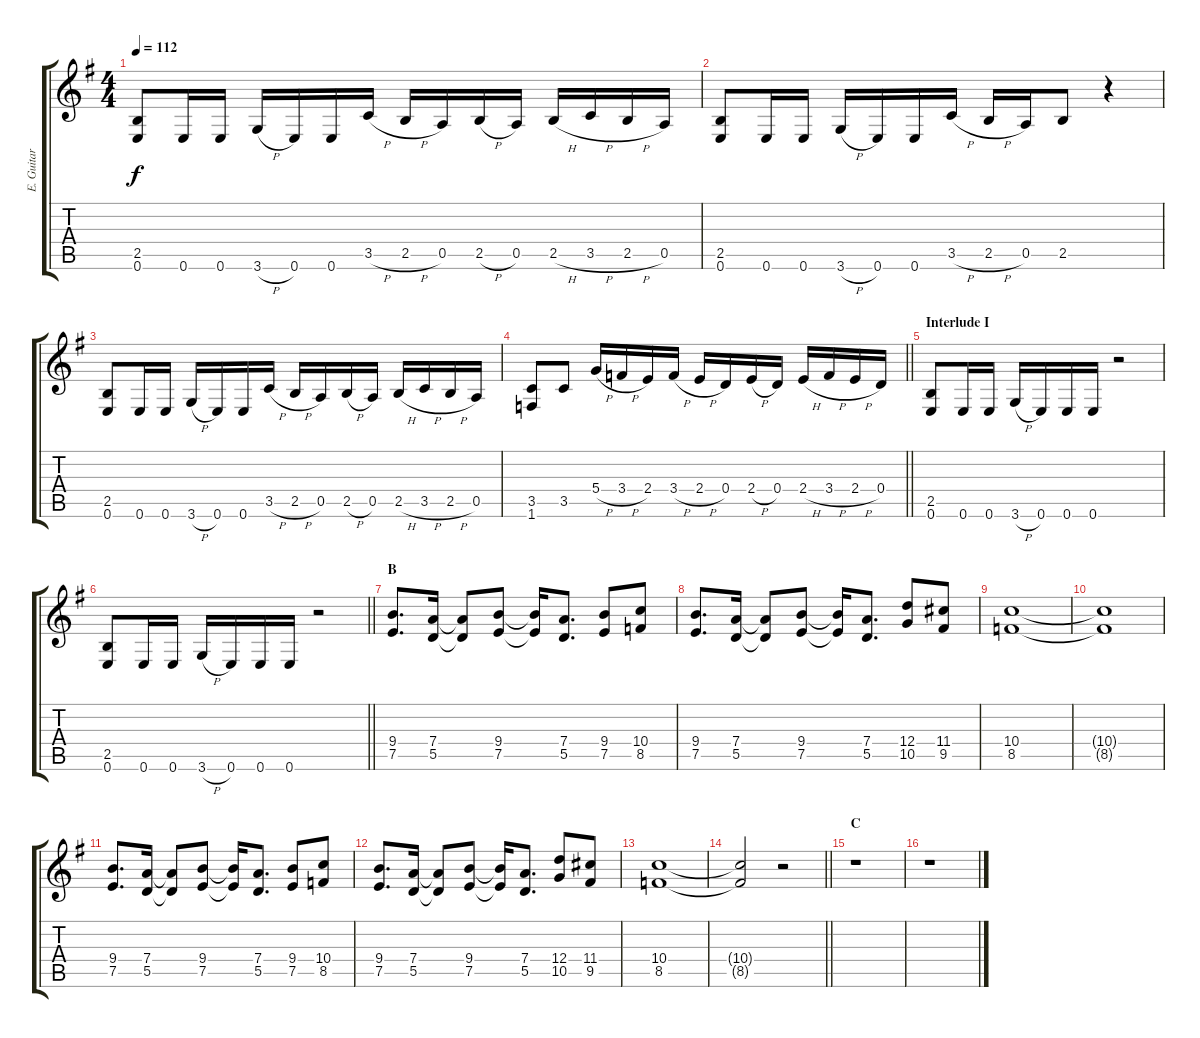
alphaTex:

\track ("E. Guitar II" "E. Guitar ") {instrument overdrivenguitar}
\staff {score tabs}
\tuning (E4 B3 G3 D3 A2 E2) {hide}
\ts (4 4)
\tempo 112
\clef g2
\ks g
(2.5 0.6).8{dy f} 0.6.16 0.6.16 3.6{h}.16 0.6.16 0.6.16 3.5{h}.16 2.5{h}.16 0.5.16 2.5{h}.16 0.5.16 2.5{h}.16 3.5{h}.16 2.5{h}.16 0.5.16 |
(2.5 0.6).8 0.6.16 0.6.16 3.6{h}.16 0.6.16 0.6.16 3.5{h}.16 2.5{h}.16 0.5.16 2.5.8 r.4 |
(2.5 0.6).8 0.6.16 0.6.16 3.6{h}.16 0.6.16 0.6.16 3.5{h}.16 2.5{h}.16 0.5.16 2.5{h}.16 0.5.16 2.5{h}.16 3.5{h}.16 2.5{h}.16 0.5.16 |
\barLineRight lightlight
(3.5 1.6).8 3.5.8 5.4{h}.16 3.4{h}.16 2.4.16 3.4{h}.16 2.4{h}.16 0.4.16 2.4{h}.16 0.4.16 2.4{h}.16 3.4{h}.16 2.4{h}.16 0.4.16 |
\section ("" "Interlude I")
(2.5 0.6).8 0.6.16 0.6.16 3.6{h}.16 0.6.16 0.6.16 0.6.16 r.2 |
\barLineRight lightlight
(2.5 0.6).8 0.6.16 0.6.16 3.6{h}.16 0.6.16 0.6.16 0.6.16 r.2 |
\section ("" "B")
(9.4 7.5).8{d} (7.4 5.5).16 (7.4{t} 5.5{t}).8 (9.4 7.5).8 (9.4{t} 7.5{t}).16 (7.4 5.5).8{d} (9.4 7.5).8 (10.4 8.5).8 |
(9.4 7.5).8{d} (7.4 5.5).16 (7.4{t} 5.5{t}).8 (9.4 7.5).8 (9.4{t} 7.5{t}).16 (7.4 5.5).8{d} (12.4 10.5).8 (11.4 9.5).8 |
(10.4 8.5).1 |
(10.4{t} 8.5{t}).1 |
(9.4 7.5).8{d} (7.4 5.5).16 (7.4{t} 5.5{t}).8 (9.4 7.5).8 (9.4{t} 7.5{t}).16 (7.4 5.5).8{d} (9.4 7.5).8 (10.4 8.5).8 |
(9.4 7.5).8{d} (7.4 5.5).16 (7.4{t} 5.5{t}).8 (9.4 7.5).8 (9.4{t} 7.5{t}).16 (7.4 5.5).8{d} (12.4 10.5).8 (11.4 9.5).8 |
(10.4 8.5).1 |
\barLineRight lightlight
(10.4{t} 8.5{t}).2 r.2 |
\section ("" "C")
r.1 |
r.1
